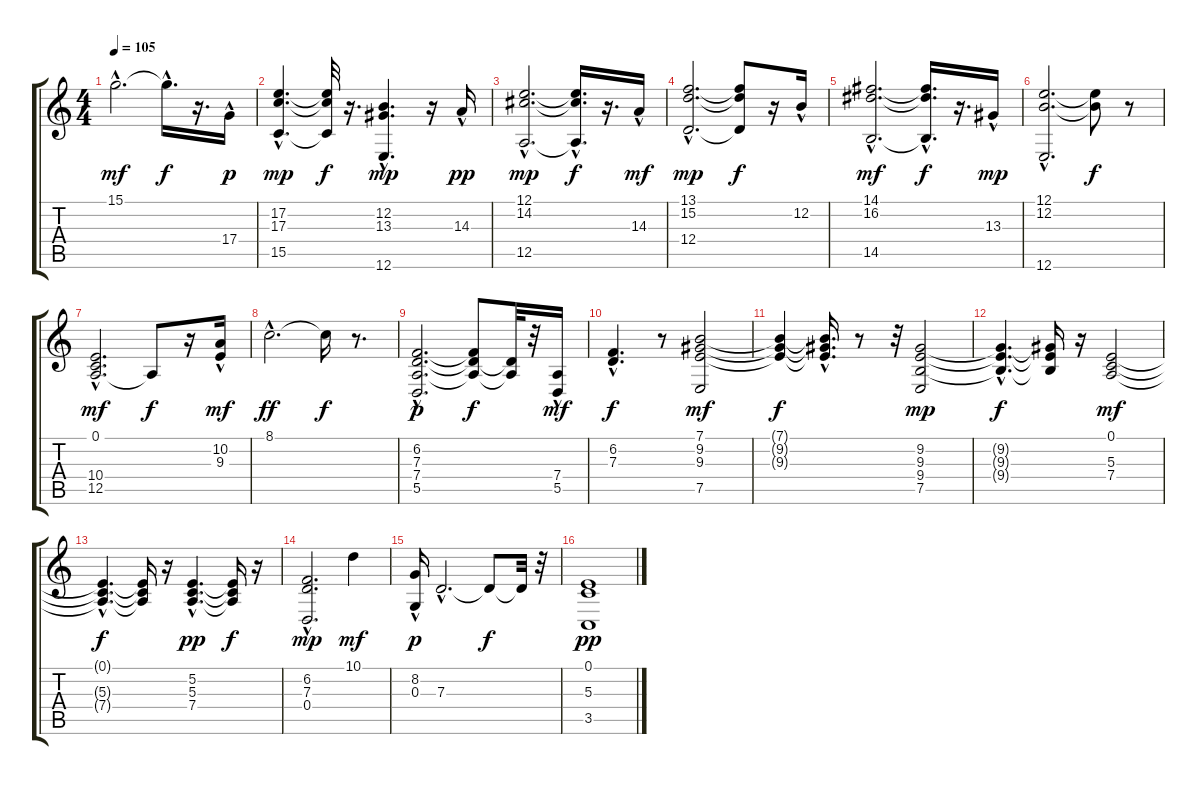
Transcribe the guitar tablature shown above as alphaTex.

\track "" {instrument pad1newage}
\staff {score tabs}
\tuning (E4 B3 G3 D3 A2 E2) {hide}
\ts (4 4)
\tempo 105
\clef g2
\ks c
15.1{hac}.2{d dy mf} 15.1{hac t}.16{d dy f} r.16{d} 17.4{hac}.16{dy p} |
(17.2{hac} 17.3{hac} 15.5{hac}).4{d dy mp} (17.2{t} 17.3{t} 15.5{t}).32{dy f} r.16{d} (12.2{hac} 13.3 12.6{hac}).4{d dy mp} r.16 14.3{hac}.16{dy pp} |
(12.1{hac} 14.2{hac} 12.5{hac}).2{d dy mp} (12.1{t} 14.2{hac t} 12.5{t}).16{d dy f} r.16{d} 14.3{hac}.16{dy mf} |
(13.1{hac} 15.2{hac} 12.4{hac}).2{d dy mp} (13.1{t} 15.2{t} 12.4{t}).8{dy f} r.16 12.2{hac}.16 |
(14.1{hac} 16.2{hac} 14.5{hac}).2{d dy mf} (14.1{t} 16.2{hac t} 14.5{t}).16{d dy f} r.16{d} 13.3{hac}.16{dy mp} |
(12.1{hac} 12.2{hac} 12.6).2{d} (12.1{t} 12.2{t}).8{dy f} r.8 |
(0.1 10.4 12.5{hac}).2{d dy mf} 12.5{t}.8{dy f} r.16 (10.2{hac} 9.3{hac}).16{dy mf} |
8.1{hac}.2{d dy ff} 8.1{t}.16{dy f} r.8{d} |
(6.2{hac} 7.3{hac} 7.4{hac} 5.5).2{d dy p} (6.2{t} 7.3{t} 7.4{t}).8{dy f} (7.3{t} 7.4{t}).32 r.32 (7.4{hac} 5.5).16{dy mf} |
(6.2{hac} 7.3{hac}).4{d dy f} r.8 (7.1 9.2 9.3 7.5).2{dy mf} |
(7.1{t} 9.2{t} 9.3{t}).4{dy f} (7.1{t} 9.2{t} 9.3{hac t}).16{d} r.8 r.32 (9.2 9.3 9.4 7.5).2{dy mp} |
(9.2{hac t} 9.3{hac t} 9.4{hac t}).4{d dy f} (9.2{t} 9.3{t} 9.4{t}).16 r.16 (0.1 5.3 7.4).2{dy mf} |
(0.1{hac t} 5.3{hac t} 7.4{hac t}).4{d dy f} (0.1{t} 5.3{t} 7.4{t}).16 r.16 (5.2{hac} 5.3{hac} 7.4{hac}).4{d dy pp} (5.2{t} 5.3{t} 7.4{t}).16{dy f} r.16 |
(6.2{hac} 7.3{hac} 0.4{hac}).2{d dy mp} 10.1.4{dy mf} |
(8.2{hac} 0.3{hac}).16{dy p} 7.3{hac}.2{d} 7.3{t}.8{dy f} 7.3{t}.32 r.32 |
(0.1 5.3 3.5).1{dy pp}
